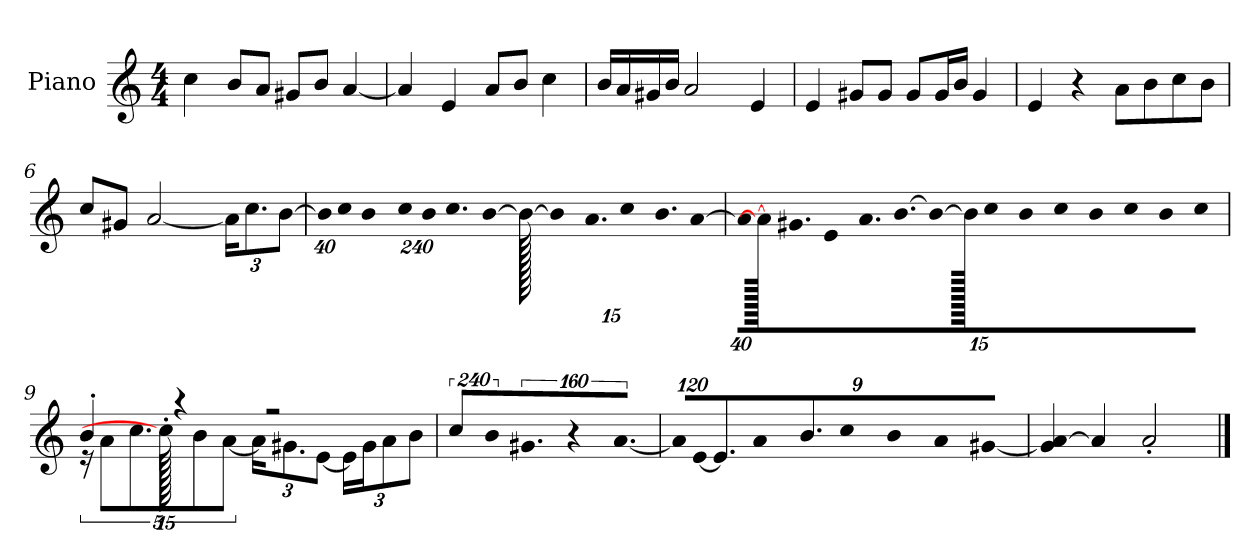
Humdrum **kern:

**kern
*part1
*staff1
*I"Piano
*I'P-no
*clefG2
*k[]
*M4/4
*MM90
=1
4cc\
8b/L
8a/J
8g#X/L
8b/J
[4a/
=2
4a/]
4e/
8a/L
8b/J
4cc\
=3
16b/LL
16a/
16g#X/
16b/JJ
2a/
4e/
=4
4e/
8g#X/L
8g#/J
8g#/L
16g#/L
16b/JJ
4g#/
=5
4e/
4r
8a\L
8b\
8cc\
8b\J
!!LO:LB:g=z
=6
8cc/L
8g#X/J
[2a/
*Xbrackettup
24a\KL]
12.cc\
[12b\J
=7
!LO:N:vis=32
640%23b\KLL]
!LO:N:vis=16
1920%137cc\
!LO:N:vis=32
640%23b\K
!LO:N:vis=16
1920%137cc\
!LO:N:vis=16
1920%137b\
!LO:N:vis=16.
960%103cc\
[384%41b\J
1920b\_
!LO:N:vis=32
640%23b\KLL]
!LO:N:vis=16.
960%103a\J
!LO:N:vis=8
960%137cc\
!LO:N:vis=16.
960%103b\L
[160%17a\J
=8
!LO:N:vis=32
640%23a/KLL]
960a\_
!LO:N:vis=16.
960%103g#X/J
!LO:N:vis=8
960%137e/
!LO:N:vis=16.
960%103a/L
!LO:N:vis=16.
[960%103b/JJ
480%17b\LL_
1920b\]
!LO:N:vis=16
1920%137cc\
!LO:N:vis=32
640%23b\K
!LO:N:vis=16
1920%137cc\
!LO:N:vis=16
1920%137b\
!LO:N:vis=16
1920%137cc\
!LO:N:vis=32
640%23b\K
[160%17cc\J
!!LO:LB:g=z
=9
*^
*	*brackettup
4b'/	20r
.	10a\L
.	10.cc\
960cc'\]	.
4r	.
.	10b\
.	[10a\J
*	*Xbrackettup
.	24a\KL]
2r	.
.	12.g#X\
.	[12e\J
.	24e\LL]
.	24g#\J
.	12a\
.	12b\J
.	960ryy
*v	*v
=10
*brackettup
*^
!LO:N:vis=8	!
*v	*v
960%137cc/L
!LO:N:vis=8
960%137b/
!LO:N:vis=8.
640%137g#X/J
!LO:N:vis=16
1920%137r
!LO:N:vis=4.
[1920%823a/
=11
*Xbrackettup
!LO:N:vis=16
1920%107a/LL]
!LO:N:vis=16
[1920%107e/J
9.e/]
!LO:N:vis=8
640%71a/
9.b/
!LO:N:vis=8
640%71cc/
!LO:N:vis=8
640%71b/
!LO:N:vis=8
640%71a/
!LO:N:vis=8
[640%71g#X/J
=12
4g#/] [4a/
4a/]
2a'/
==
*-
